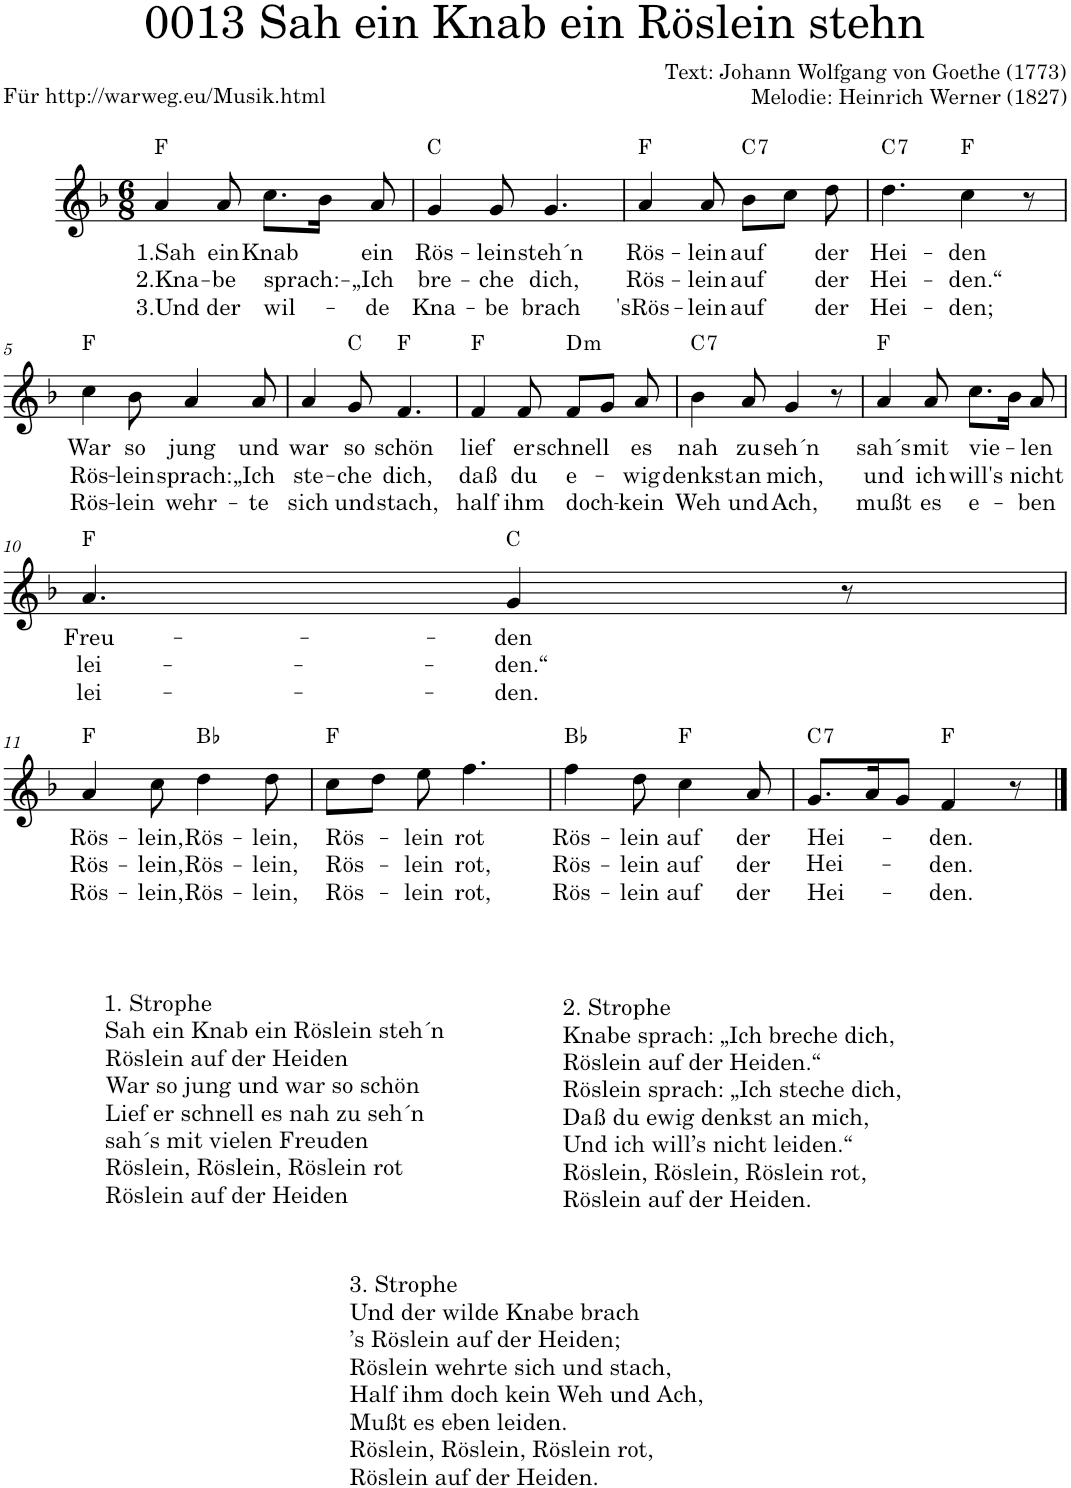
**kern	**text	**text	**text	**harte
*part1	*part1	*part1	*part1	*part1
*staff1	*staff1	*staff1	*staff1	*
*I"Stimme	*	*	*	*
*I'St.	*	*	*	*
*clefG2	*	*	*	*
*k[b-]	*	*	*	*
*M6/8	*	*	*	*
=1	=1	=1	=1	=1
!	!LO:LY:b	!LO:LY:b	!LO:LY:b	!
4a/	1.Sah	2.Kna-	3.Und	F:maj
!	!LO:LY:b	!LO:LY:b	!LO:LY:b	!
8a/	ein	-be	der	.
!	!LO:LY:b	!LO:LY:b	!LO:LY:b	!
8.cc\L	Knab	sprach:-	wil-	.
16b-\Jk	.	.	.	.
!	!LO:LY:b	!LO:LY:b	!LO:LY:b	!
8a/	-ein	-„Ich	-de	.
=2	=2	=2	=2	=2
!	!LO:LY:b	!LO:LY:b	!LO:LY:b	!
4g/	Rös-	bre-	Kna-	C:maj
!	!LO:LY:b	!LO:LY:b	!LO:LY:b	!
8g/	-lein	-che	-be	.
!	!LO:LY:b	!LO:LY:b	!LO:LY:b	!
4.g/	steh´n	dich,	brach	.
=3	=3	=3	=3	=3
!	!LO:LY:b	!LO:LY:b	!LO:LY:b	!
4a/	Rös-	Rös-	'sRös-	F:maj
!	!LO:LY:b	!LO:LY:b	!LO:LY:b	!
8a/	-lein	-lein	-lein	.
!	!LO:LY:b	!LO:LY:b	!LO:LY:b	!LO:H:kt=7
8b-\L	auf	auf	auf	C:7
8cc\J	.	.	.	.
!	!LO:LY:b	!LO:LY:b	!LO:LY:b	!
8dd\	-der	-der	-der	.
=4	=4	=4	=4	=4
!	!LO:LY:b	!LO:LY:b	!LO:LY:b	!LO:H:kt=7
4.dd\	Hei-	Hei-	Hei-	C:7
!	!LO:LY:b	!LO:LY:b	!LO:LY:b	!
4cc\	-den	-den.“	-den;	F:maj
8r	.	.	.	.
!!LO:LB:g=z
=5	=5	=5	=5	=5
!	!LO:LY:b	!LO:LY:b	!LO:LY:b	!
4cc\	War	Rös-	Rös-	F:maj
!	!LO:LY:b	!LO:LY:b	!LO:LY:b	!
8b-\	so	-lein	-lein	.
!	!LO:LY:b	!LO:LY:b	!LO:LY:b	!
4a/	jung	sprach:	wehr-	.
!	!LO:LY:b	!LO:LY:b	!LO:LY:b	!
8a/	und	„Ich	-te	.
=6	=6	=6	=6	=6
!	!LO:LY:b	!LO:LY:b	!LO:LY:b	!
4a/	war	ste-	sich	.
!	!LO:LY:b	!LO:LY:b	!LO:LY:b	!
8g/	so	-che	und	C:maj
!	!LO:LY:b	!LO:LY:b	!LO:LY:b	!
4.f/	schön	dich,	stach,	F:maj
=7	=7	=7	=7	=7
!	!LO:LY:b	!LO:LY:b	!LO:LY:b	!
4f/	lief	daß	half	F:maj
!	!LO:LY:b	!LO:LY:b	!LO:LY:b	!
8f/	er	du	ihm	.
!	!LO:LY:b	!LO:LY:b	!LO:LY:b	!LO:H:kt=m
8f/L	schnell	e-	doch-	D:min
8g/J	.	.	.	.
!	!LO:LY:b	!LO:LY:b	!LO:LY:b	!
8a/	es	-wig	-kein	.
=8	=8	=8	=8	=8
!	!LO:LY:b	!LO:LY:b	!LO:LY:b	!LO:H:kt=7
4b-\	nah	denkst	Weh	C:7
!	!LO:LY:b	!LO:LY:b	!LO:LY:b	!
8a/	zu	an	und	.
!	!LO:LY:b	!LO:LY:b	!LO:LY:b	!
4g/	seh´n	mich,	Ach,	.
8r	.	.	.	.
=9	=9	=9	=9	=9
!	!LO:LY:b	!LO:LY:b	!LO:LY:b	!
4a/	sah´s	und	mußt	F:maj
!	!LO:LY:b	!LO:LY:b	!LO:LY:b	!
8a/	mit	ich	es	.
!	!LO:LY:b	!LO:LY:b	!LO:LY:b	!
8.cc\L	vie-	will's	e-	.
16b-\Jk	.	.	.	.
!	!LO:LY:b	!LO:LY:b	!LO:LY:b	!
8a/	-len	-nicht	-ben	.
!!LO:LB:g=z
=10	=10	=10	=10	=10
!	!LO:LY:b	!LO:LY:b	!LO:LY:b	!
4.a/	Freu-	lei-	lei-	F:maj
!	!LO:LY:b	!LO:LY:b	!LO:LY:b	!
4g/	-den	-den.“	-den.	C:maj
8r	.	.	.	.
!!LO:LB:g=z
=11	=11	=11	=11	=11
!	!LO:LY:b	!LO:LY:b	!LO:LY:b	!
4a/	Rös-	Rös-	Rös-	F:maj
!	!LO:LY:b	!LO:LY:b	!LO:LY:b	!
8cc\	-lein,	-lein,	-lein,	.
!	!LO:LY:b	!LO:LY:b	!LO:LY:b	!
4dd\	Rös-	Rös-	Rös-	Bb:maj
!	!LO:LY:b	!LO:LY:b	!LO:LY:b	!
8dd\	-lein,	-lein,	-lein,	.
=12	=12	=12	=12	=12
!	!LO:LY:b	!LO:LY:b	!LO:LY:b	!
8cc\L	Rös-	Rös-	Rös-	F:maj
8dd\J	.	.	.	.
!	!LO:LY:b	!LO:LY:b	!LO:LY:b	!
8ee\	-lein	-lein	-lein	.
!	!LO:LY:b	!LO:LY:b	!LO:LY:b	!
4.ff\	rot	rot,	rot,	.
=13	=13	=13	=13	=13
!	!LO:LY:b	!LO:LY:b	!LO:LY:b	!
4ff\	Rös-	Rös-	Rös-	Bb:maj
!	!LO:LY:b	!LO:LY:b	!LO:LY:b	!
8dd\	-lein	-lein	-lein	.
!	!LO:LY:b	!LO:LY:b	!LO:LY:b	!
4cc\	auf	auf	auf	F:maj
!	!LO:LY:b	!LO:LY:b	!LO:LY:b	!
8a/	der	der	der	.
=14	=14	=14	=14	=14
!	!LO:LY:b	!LO:LY:b	!LO:LY:b	!LO:H:kt=7
8.g/L	Hei-	Hei-	Hei-	C:7
16a/K	.	.	.	.
8g/J	.	.	.	.
!LO:TX:b:t=1. Strophe	!	!	!	!
!LO:TX:b:t=Sah ein Knab ein Röslein steh´n	!	!	!	!
!LO:TX:b:t=Röslein auf der Heiden	!	!	!	!
!LO:TX:b:t=War so jung und war so schön	!	!	!	!
!LO:TX:b:t=Lief er schnell es nah zu seh´n	!	!	!	!
!LO:TX:b:t=sah´s mit vielen Freuden	!	!	!	!
!LO:TX:b:t=Röslein, Röslein, Röslein rot	!	!	!	!
!LO:TX:b:t=Röslein auf der Heiden	!	!	!	!
!LO:TX:b:t=2. Strophe	!	!	!	!
!LO:TX:b:t=Knabe sprach&colon; „Ich breche dich,	!	!	!	!
!LO:TX:b:t=Röslein auf der Heiden.“	!	!	!	!
!LO:TX:b:t=Röslein sprach&colon; „Ich steche dich,	!	!	!	!
!LO:TX:b:t=Daß du ewig denkst an mich,	!	!	!	!
!LO:TX:b:t=Und ich will’s nicht leiden.“	!	!	!	!
!LO:TX:b:t=Röslein, Röslein, Röslein rot,	!	!	!	!
!LO:TX:b:t=Röslein auf der Heiden.	!	!	!	!
!LO:TX:b:t=3. Strophe	!	!	!	!
!LO:TX:b:t=Und der wilde Knabe brach	!	!	!	!
!LO:TX:b:t=’s Röslein auf der Heiden;	!	!	!	!
!LO:TX:b:t=Röslein wehrte sich und stach,	!	!	!	!
!LO:TX:b:t=Half ihm doch kein Weh und Ach,	!	!	!	!
!LO:TX:b:t=Mußt es eben leiden.	!	!	!	!
!LO:TX:b:t=Röslein, Röslein, Röslein rot,	!	!	!	!
!LO:TX:b:t=Röslein auf der Heiden.	!	!	!	!
!	!LO:LY:b	!LO:LY:b	!LO:LY:b	!
4f/	-den.	-den.	-den.	F:maj
8r	.	.	.	.
==	==	==	==	==
*-	*-	*-	*-	*-
